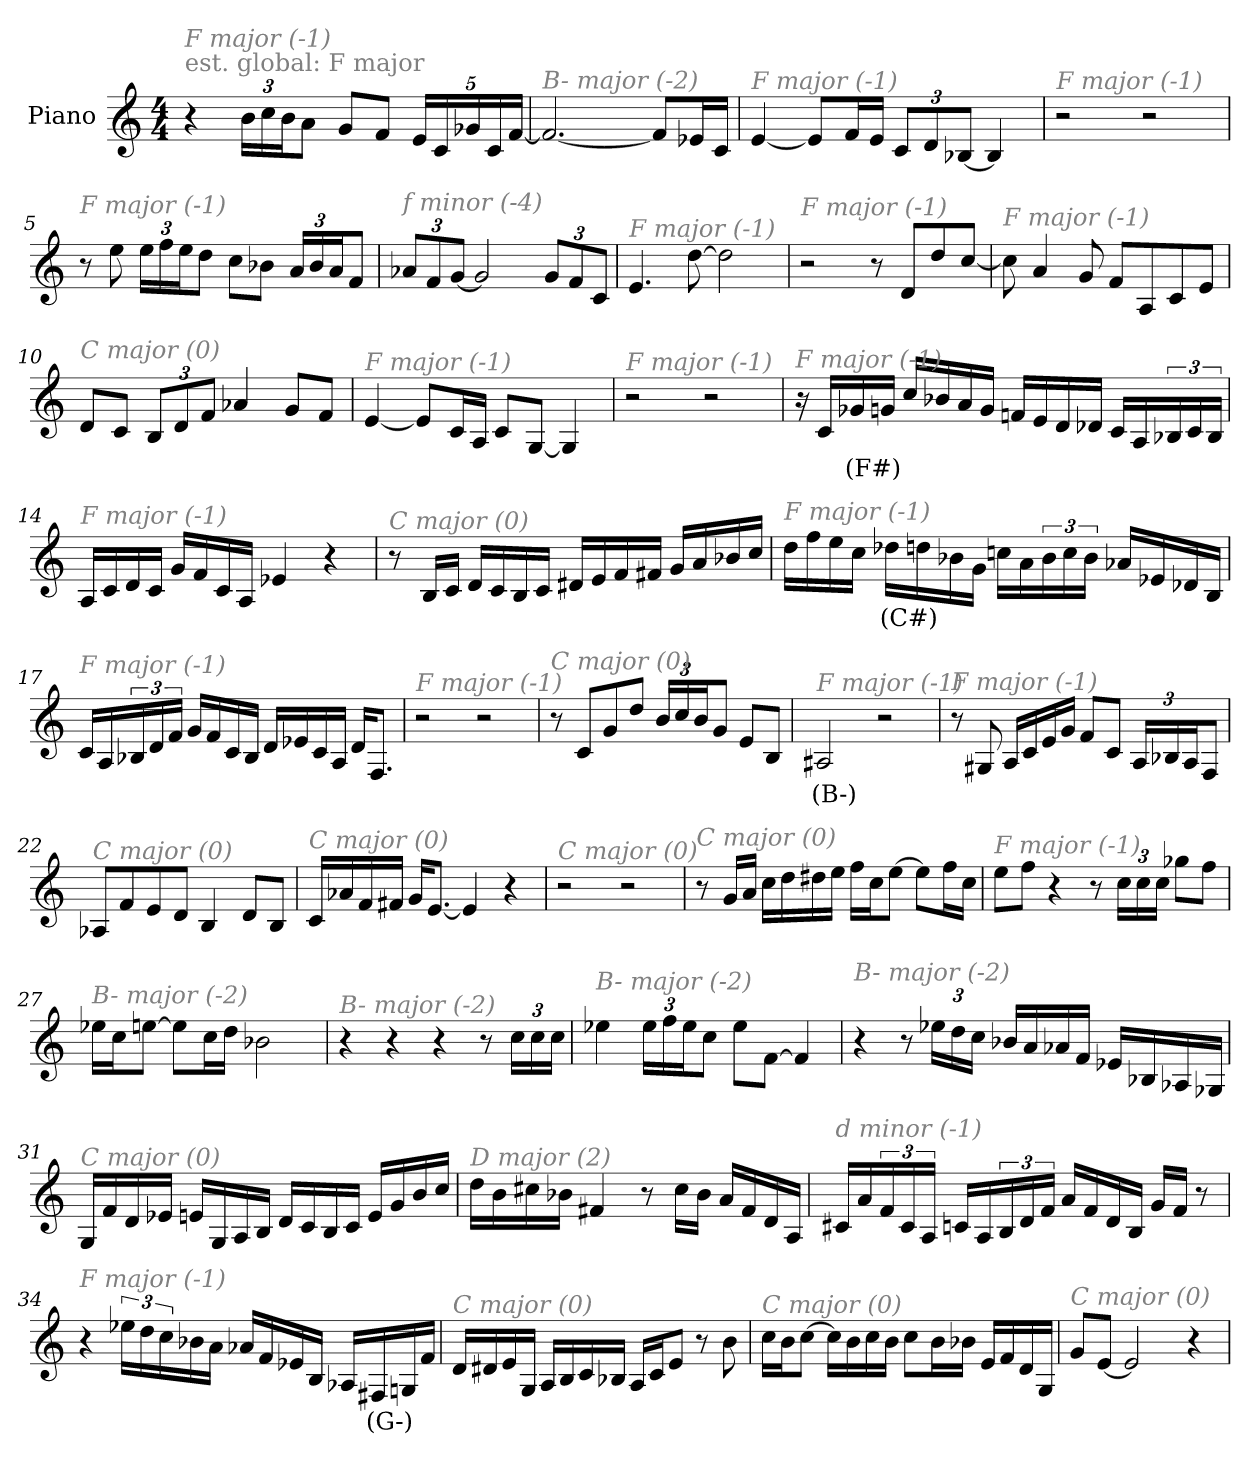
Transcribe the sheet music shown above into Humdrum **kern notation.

**kern	**text
*part1	*part1
*staff1	*staff1
*I"Piano	*
*I'Pno	*
*clefG2	*
*k[]	*
*M4/4	*
*MM132	*
=1	=1
!LO:TX:a:color=#808080:t=est. global&colon; F major	!
!LO:TX:i:color=#808080:t=F major (-1)	!
4r	.
*Xbrackettup	*
24b\LL	.
24cc\	.
24b\J	.
8a\J	.
8g/L	.
8f/J	.
20e/LL	.
20c/	.
20g-X/	.
20c/	.
[20f/JJ	.
=2	=2
!LO:TX:i:color=#808080:t=B- major (-2)	!
2.f/_	.
8f/L]	.
16e-X/L	.
16c/JJ	.
=3	=3
!LO:TX:i:color=#808080:t=F major (-1)	!
[4e/	.
8e/L]	.
16f/L	.
16e/JJ	.
12c/L	.
12d/	.
[12B-X/J	.
4B-/]	.
=4	=4
!LO:TX:i:color=#808080:t=F major (-1)	!
2r	.
2r	.
!!LO:LB:g=z
=5	=5
!LO:TX:i:color=#808080:t=F major (-1)	!
8r	.
8ee\	.
24ee\LL	.
24ff\	.
24ee\J	.
8dd\J	.
8cc\L	.
8b-X\J	.
24a/LL	.
24b-/	.
24a/J	.
8f/J	.
=6	=6
!LO:TX:i:color=#808080:t=f minor (-4)	!
12a-X/L	.
12f/	.
[12g/J	.
2g/]	.
12g/L	.
12f/	.
12c/J	.
=7	=7
!LO:TX:i:color=#808080:t=F major (-1)	!
4.e/	.
[8dd\	.
2dd\]	.
=8	=8
!LO:TX:i:color=#808080:t=F major (-1)	!
2r	.
8r	.
8d/L	.
8dd/	.
[8cc/J	.
=9	=9
!LO:TX:i:color=#808080:t=F major (-1)	!
8cc\]	.
4a/	.
8g/	.
8f/L	.
8A/	.
8c/	.
8e/J	.
!!LO:LB:g=z
=10	=10
!LO:TX:i:color=#808080:t=C major (0)	!
8d/L	.
8c/J	.
12B/L	.
12d/	.
12f/J	.
4a-X/	.
8g/L	.
8f/J	.
=11	=11
!LO:TX:i:color=#808080:t=F major (-1)	!
[4e/	.
8e/L]	.
16c/L	.
16A/JJ	.
8c/L	.
[8G/J	.
4G/]	.
=12	=12
!LO:TX:i:color=#808080:t=F major (-1)	!
2r	.
2r	.
=13	=13
!LO:TX:i:color=#808080:t=F major (-1)	!
16r	.
16c/LL	.
16g-Xi/	(F#)
16g/JJ	.
16cc/LL	.
16b-X/	.
16a/	.
16g/JJ	.
16fn/LL	.
16e/	.
16d/	.
16d-X/JJ	.
16c/LL	.
16A/	.
*brackettup	*
24B-X/	.
24c/	.
24B-/JJ	.
!!LO:LB:g=z
=14	=14
!LO:TX:i:color=#808080:t=F major (-1)	!
16A/LL	.
16c/	.
16d/	.
16c/JJ	.
16g/LL	.
16f/	.
16c/	.
16A/JJ	.
4e-X/	.
4r	.
=15	=15
!LO:TX:i:color=#808080:t=C major (0)	!
8r	.
16B/LL	.
16c/JJ	.
16d/LL	.
16c/	.
16B/	.
16c/JJ	.
16d#X/LL	.
16e/	.
16f/	.
16f#X/JJ	.
16g/LL	.
16a/	.
16b-X/	.
16cc/JJ	.
!!LO:LB:g=z
=16	=16
!LO:TX:i:color=#808080:t=F major (-1)	!
16dd\LL	.
16ff\	.
16ee\	.
16cc\JJ	.
16dd-Xi\LL	(C#)
16dd\	.
16b-X\	.
16g\JJ	.
16ccn\LL	.
16a\	.
24b-\	.
24cc\	.
24b-\JJ	.
16a-X/LL	.
16e-X/	.
16d-X/	.
16B/JJ	.
=17	=17
!LO:TX:i:color=#808080:t=F major (-1)	!
16c/LL	.
16A/	.
24B-X/	.
24d/	.
24f/JJ	.
16g/LL	.
16f/	.
16c/	.
16B-/JJ	.
16d/LL	.
16e-X/	.
16c/	.
16A/JJ	.
16d/KL	.
8.F/J	.
=18	=18
!LO:TX:i:color=#808080:t=F major (-1)	!
2r	.
2r	.
!!LO:LB:g=z
=19	=19
!LO:TX:i:color=#808080:t=C major (0)	!
8r	.
8c/L	.
8g/	.
8dd/J	.
*Xbrackettup	*
24b/LL	.
24cc/	.
24b/J	.
8g/J	.
8e/L	.
8B/J	.
=20	=20
!LO:TX:i:color=#808080:t=F major (-1)	!
2A#Xj/	(B-)
2r	.
=21	=21
!LO:TX:i:color=#808080:t=F major (-1)	!
8r	.
8G#X/	.
16A/LL	.
16c/	.
16e/	.
16g/JJ	.
8f/L	.
8c/J	.
24A/LL	.
24B-X/	.
24A/J	.
8F/J	.
=22	=22
!LO:TX:i:color=#808080:t=C major (0)	!
8A-X/L	.
8f/	.
8e/	.
8d/J	.
4B/	.
8d/L	.
8B/J	.
!!LO:LB:g=z
=23	=23
!LO:TX:i:color=#808080:t=C major (0)	!
16c/LL	.
16a-X/	.
16f/	.
16f#X/JJ	.
16g/KL	.
[8.e/J	.
4e/]	.
4r	.
=24	=24
!LO:TX:i:color=#808080:t=C major (0)	!
2r	.
2r	.
=25	=25
!LO:TX:i:color=#808080:t=C major (0)	!
8r	.
16g/LL	.
16a/JJ	.
16cc\LL	.
16dd\	.
16dd#X\	.
16ee\JJ	.
16ff\LL	.
16cc\J	.
[8ee\J	.
8ee\L]	.
16ff\L	.
16cc\JJ	.
=26	=26
!LO:TX:i:color=#808080:t=F major (-1)	!
8ee\L	.
8ff\J	.
4r	.
8r	.
24cc\LL	.
24cc\	.
24cc\JJ	.
8gg-X\L	.
8ff\J	.
!!LO:LB:g=z
=27	=27
!LO:TX:i:color=#808080:t=B- major (-2)	!
16ee-X\LL	.
16cc\J	.
[8een\J	.
8ee\L]	.
16cc\L	.
16dd\JJ	.
2b-X\	.
=28	=28
!LO:TX:i:color=#808080:t=B- major (-2)	!
4r	.
4r	.
4r	.
8r	.
24cc\LL	.
24cc\	.
24cc\JJ	.
=29	=29
!LO:TX:i:color=#808080:t=B- major (-2)	!
4ee-X\	.
24ee-\LL	.
24ff\	.
24ee-\J	.
8cc\J	.
8ee-\L	.
[8f\J	.
4f/]	.
!!LO:LB:g=z
=30	=30
!LO:TX:i:color=#808080:t=B- major (-2)	!
4r	.
8r	.
24ee-X\LL	.
24dd\	.
24cc\JJ	.
16b-X/LL	.
16a/	.
16a-X/	.
16f/JJ	.
16e-X/LL	.
16B-X/	.
16A-X/	.
16G-X/JJ	.
=31	=31
!LO:TX:i:color=#808080:t=C major (0)	!
16G/LL	.
16f/	.
16d/	.
16e-X/JJ	.
16en/LL	.
16G/	.
16A/	.
16B/JJ	.
16d/LL	.
16c/	.
16B/	.
16c/JJ	.
16e/LL	.
16g/	.
16b/	.
16cc/JJ	.
!!LO:LB:g=z
=32	=32
!LO:TX:i:color=#808080:t=D major (2)	!
16dd\LL	.
16b\	.
16cc#X\	.
16b-X\JJ	.
4f#X/	.
8r	.
16cc#\LL	.
16b-\JJ	.
16a/LL	.
16f#/	.
16d/	.
16A/JJ	.
=33	=33
!LO:TX:i:color=#808080:t=d minor (-1)	!
16c#X/LL	.
16a/	.
*brackettup	*
24f/	.
24c#/	.
24A/JJ	.
16cn/LL	.
16A/	.
24B/	.
24d/	.
24f/JJ	.
16a/LL	.
16f/	.
16d/	.
16B/JJ	.
16g/LL	.
16f/JJ	.
8r	.
!!LO:PB:g=z
=34	=34
!LO:TX:i:color=#808080:t=F major (-1)	!
4r	.
24ee-X\LL	.
24dd\	.
24cc\	.
16b-X\	.
16a\JJ	.
16a-X/LL	.
16f/	.
16e-X/	.
16B/JJ	.
16A-X/LL	.
16F#Xi/	(G-)
16Gn/	.
16f/JJ	.
=35	=35
!LO:TX:i:color=#808080:t=C major (0)	!
16d/LL	.
16d#X/	.
16e/	.
16G/JJ	.
16A/LL	.
16B/	.
16c/	.
16B-X/JJ	.
16A/LL	.
16c/J	.
8e/J	.
8r	.
8b\	.
!!LO:LB:g=z
=36	=36
!LO:TX:i:color=#808080:t=C major (0)	!
16cc\LL	.
16b\J	.
[8cc\J	.
16cc\LL]	.
16b\	.
16cc\	.
16b\JJ	.
8cc\L	.
16b\L	.
16b-X\JJ	.
16e/LL	.
16f/	.
16d/	.
16G/JJ	.
=37	=37
!LO:TX:i:color=#808080:t=C major (0)	!
8g/L	.
[8e/J	.
2e/]	.
4r	.
=	=
*-	*-
